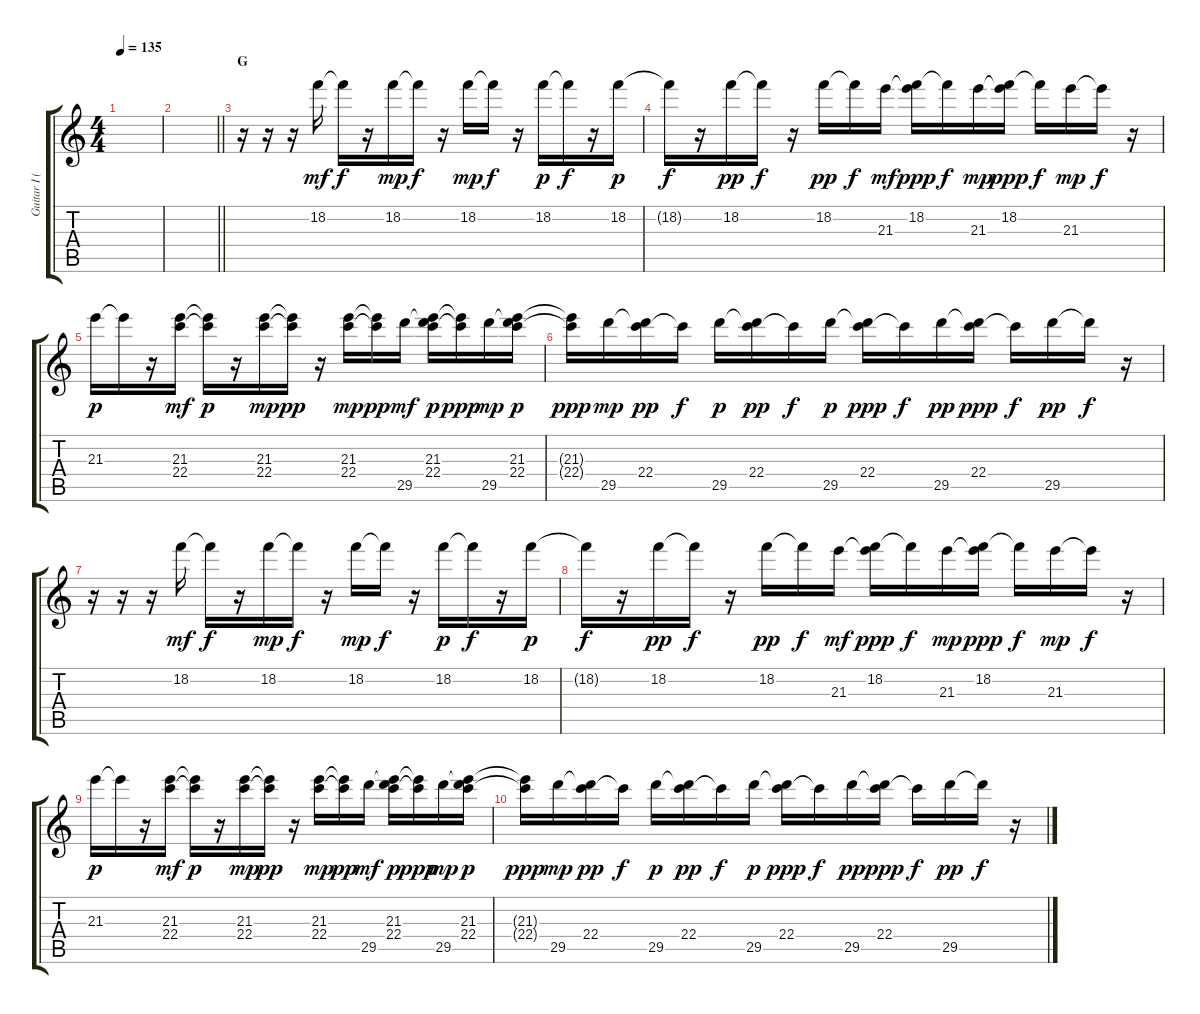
\track ("Guitar I (Delay)" "Guitar I (") {instrument electricguitarclean}
\staff {score tabs}
\tuning (E4 B3 G3 D3 A2 D2) {hide}
\ts (4 4)
\tempo 135
\clef g2
\ks c
|
\barLineRight lightlight
|
\section ("" "G")
r.16 r.16 r.16 18.2.16{dy mf} 18.2{t}.16{dy f} r.16 18.2.16{dy mp} 18.2{t}.16{dy f} r.16 18.2.16{dy mp} 18.2{t}.16{dy f} r.16 18.2.16{dy p} 18.2{t}.16{dy f} r.16 18.2.16{dy p} |
18.2{t}.16{dy f} r.16 18.2.16{dy pp} 18.2{t}.16{dy f} r.16 18.2.16{dy pp} 18.2{t}.16{dy f} 21.3.16{dy mf} (18.2 21.3{t}).16{dy ppp} 18.2{t}.16{dy f} 21.3.16{dy mp} (18.2 21.3{t}).16{dy ppp} 18.2{t}.16{dy f} 21.3.16{dy mp} 21.3{t}.16{dy f} r.16 |
21.3.16{dy p} 21.3{t}.16 r.16 (21.3 22.4).16{dy mf} (21.3{t} 22.4{t}).16{dy p} r.16 (21.3 22.4).16{dy mp} (21.3{t} 22.4{t}).16{dy pp} r.16 (21.3 22.4).16{dy mp} (21.3{t} 22.4{t}).16{dy pp} 29.5.16{dy mf} (21.3 22.4 29.5{t}).16{dy p} (21.3{t} 22.4{t}).16{dy ppp} 29.5.16{dy mp} (21.3 22.4 29.5{t}).16{dy p} |
(21.3{t} 22.4{t}).16{dy ppp} 29.5.16{dy mp} (22.4 29.5{t}).16{dy pp} 22.4{t}.16{dy f} 29.5.16{dy p} (22.4 29.5{t}).16{dy pp} 22.4{t}.16{dy f} 29.5.16{dy p} (22.4 29.5{t}).16{dy ppp} 22.4{t}.16{dy f} 29.5.16{dy pp} (22.4 29.5{t}).16{dy ppp} 22.4{t}.16{dy f} 29.5.16{dy pp} 29.5{t}.16{dy f} r.16 |
r.16 r.16 r.16 18.2.16{dy mf} 18.2{t}.16{dy f} r.16 18.2.16{dy mp} 18.2{t}.16{dy f} r.16 18.2.16{dy mp} 18.2{t}.16{dy f} r.16 18.2.16{dy p} 18.2{t}.16{dy f} r.16 18.2.16{dy p} |
18.2{t}.16{dy f} r.16 18.2.16{dy pp} 18.2{t}.16{dy f} r.16 18.2.16{dy pp} 18.2{t}.16{dy f} 21.3.16{dy mf} (18.2 21.3{t}).16{dy ppp} 18.2{t}.16{dy f} 21.3.16{dy mp} (18.2 21.3{t}).16{dy ppp} 18.2{t}.16{dy f} 21.3.16{dy mp} 21.3{t}.16{dy f} r.16 |
21.3.16{dy p} 21.3{t}.16 r.16 (21.3 22.4).16{dy mf} (21.3{t} 22.4{t}).16{dy p} r.16 (21.3 22.4).16{dy mp} (21.3{t} 22.4{t}).16{dy pp} r.16 (21.3 22.4).16{dy mp} (21.3{t} 22.4{t}).16{dy pp} 29.5.16{dy mf} (21.3 22.4 29.5{t}).16{dy p} (21.3{t} 22.4{t}).16{dy ppp} 29.5.16{dy mp} (21.3 22.4 29.5{t}).16{dy p} |
(21.3{t} 22.4{t}).16{dy ppp} 29.5.16{dy mp} (22.4 29.5{t}).16{dy pp} 22.4{t}.16{dy f} 29.5.16{dy p} (22.4 29.5{t}).16{dy pp} 22.4{t}.16{dy f} 29.5.16{dy p} (22.4 29.5{t}).16{dy ppp} 22.4{t}.16{dy f} 29.5.16{dy pp} (22.4 29.5{t}).16{dy ppp} 22.4{t}.16{dy f} 29.5.16{dy pp} 29.5{t}.16{dy f} r.16
